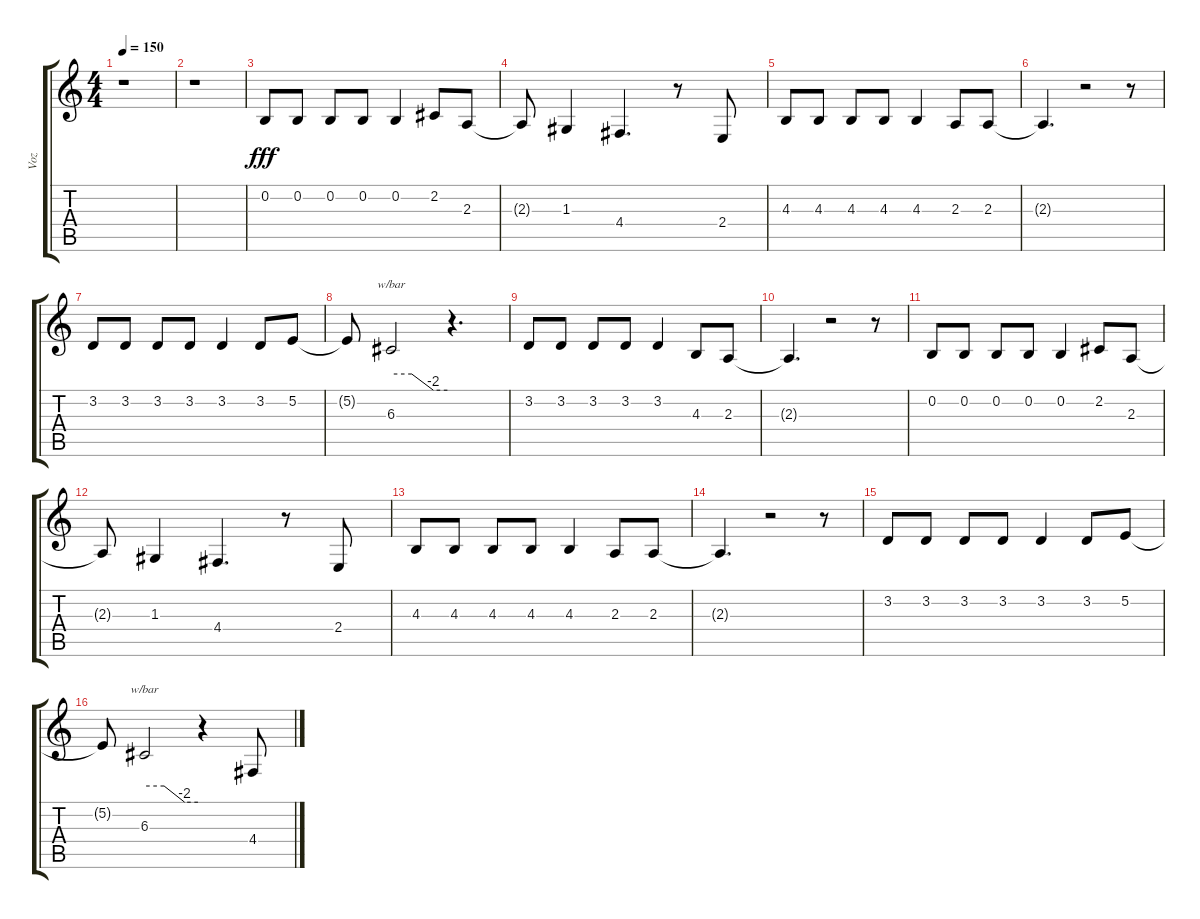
\track ("Voz" "Voz") {instrument oboe}
\staff {score tabs}
\tuning (E4 B3 G3 D3 A2 E2) {hide}
\ts (4 4)
\tempo 150
\clef g2
\ks c
r.1{dy fff} |
r.1 |
0.2.8 0.2.8 0.2.8 0.2.8 0.2.4 2.2.8 2.3.8 |
2.3{t}.8 1.3.4 4.4.4{d} r.8 2.4.8 |
4.3.8 4.3.8 4.3.8 4.3.8 4.3.4 2.3.8 2.3.8 |
2.3{t}.4{d} r.2 r.8 |
3.2.8 3.2.8 3.2.8 3.2.8 3.2.4 3.2.8 5.2.8 |
5.2{t}.8 6.3.2{tbe (custom default 0 0 22 0 45 -8 60 -8)} r.4{d} |
3.2.8 3.2.8 3.2.8 3.2.8 3.2.4 4.3.8 2.3.8 |
2.3{t}.4{d} r.2 r.8 |
0.2.8 0.2.8 0.2.8 0.2.8 0.2.4 2.2.8 2.3.8 |
2.3{t}.8 1.3.4 4.4.4{d} r.8 2.4.8 |
4.3.8 4.3.8 4.3.8 4.3.8 4.3.4 2.3.8 2.3.8 |
2.3{t}.4{d} r.2 r.8 |
3.2.8 3.2.8 3.2.8 3.2.8 3.2.4 3.2.8 5.2.8 |
5.2{t}.8 6.3.2{tbe (custom default 0 0 22 0 45 -8 60 -8)} r.4 4.4.8
